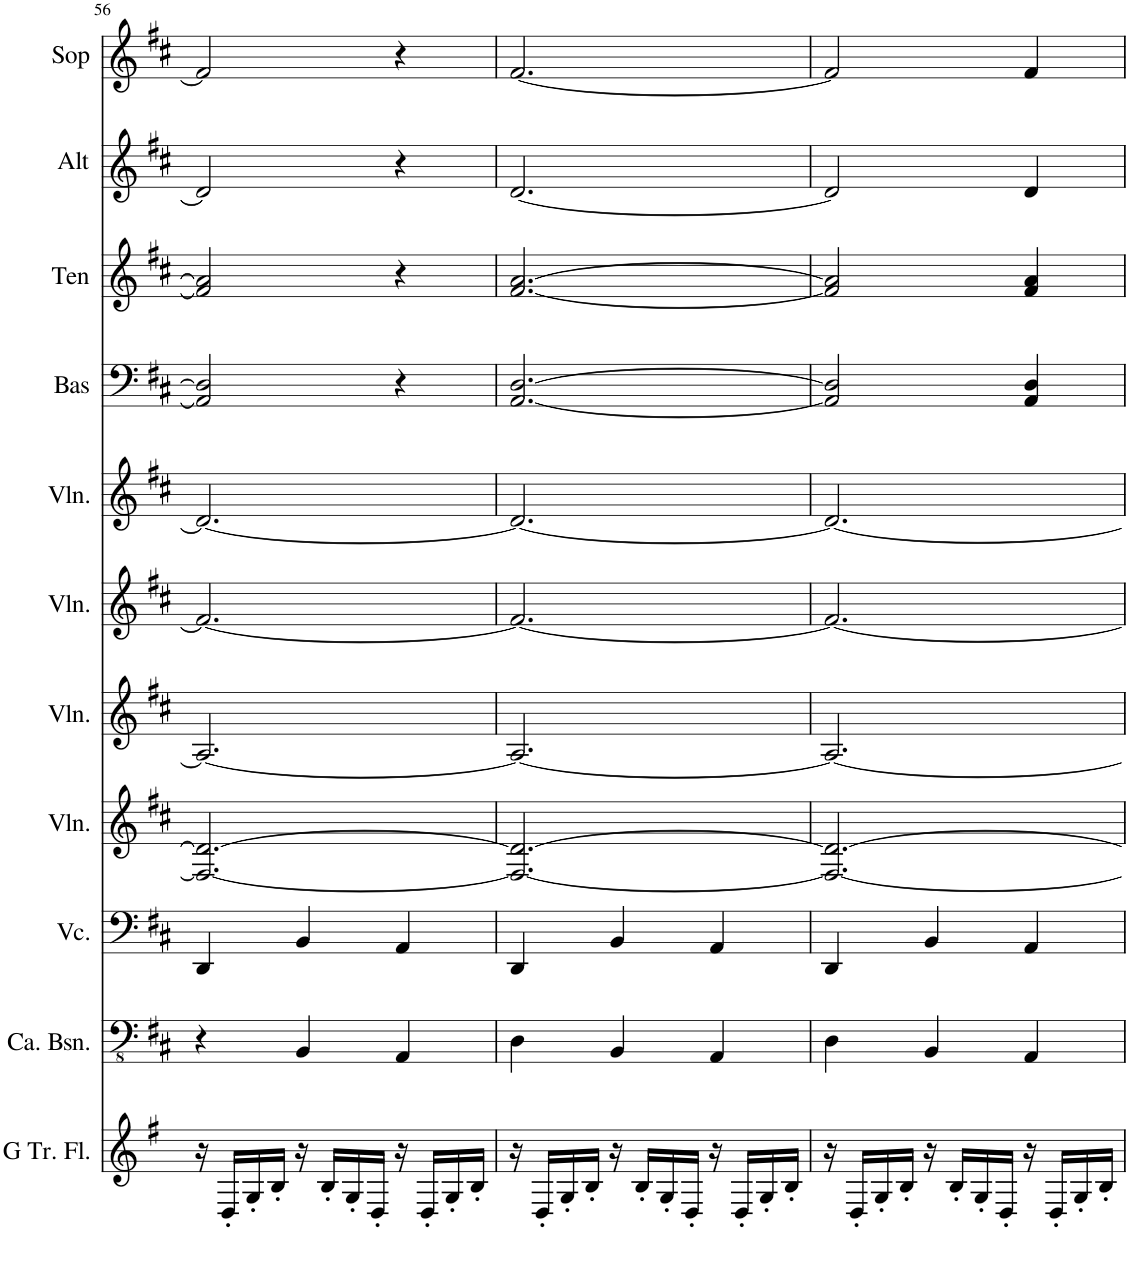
**kern	**kern	**kern	**kern	**kern	**kern	**kern	**kern	**kern	**kern	**kern
*part11	*part10	*part9	*part8	*part7	*part6	*part5	*part4	*part3	*part2	*part1
*staff11	*staff10	*staff9	*staff8	*staff7	*staff6	*staff5	*staff4	*staff3	*staff2	*staff1
*I"Sopraan-fluit in G, Organ rh	*I"Contrabassen, Double Bass	*I"Cello, Cello II	*I"Violen, Cello I	*I"Violen, Viola II	*I"Violen, Viola I	*I"Violen, Violin	*I"Bas	*I"Tenor	*I"Alt	*I"Sopraan
*	*I'Ca. Bsn.	*	*I'Vln.	*I'Vln.	*I'Vln.	*I'Vln.	*I'Bas	*I'Ten	*I'Alt	*I'Sop
!!LO:PB:g=z
*clefG2	*clefFv4	*clefF4	*clefG2	*clefG2	*clefG2	*clefG2	*clefF4	*clefG2	*clefG2	*clefG2
*Trd-4c-7	*	*	*	*	*	*	*	*Trd1c2	*Trd1c2	*
*k[f#]	*k[f#c#]	*k[f#c#]	*k[f#c#]	*k[f#c#]	*k[f#c#]	*k[f#c#]	*k[f#c#]	*k[f#c#]	*k[f#c#]	*k[f#c#]
*M3/4	*M3/4	*M3/4	*M3/4	*M3/4	*M3/4	*M3/4	*M3/4	*M3/4	*M3/4	*M3/4
=56	=56	=56	=56	=56	=56	=56	=56	=56	=56	=56
16r	4r	4DD/	2.F#/_ 2.d/_	2.A/_	2.f#/_	2.d/_	2AA/] 2D/]	2f#/] 2a/]	2d/]	2f#/]
16D'/LL	.	.	.	.	.	.	.	.	.	.
16G'/	.	.	.	.	.	.	.	.	.	.
16B'/JJ	.	.	.	.	.	.	.	.	.	.
16r	4BBB/	4BB/	.	.	.	.	.	.	.	.
16B'/LL	.	.	.	.	.	.	.	.	.	.
16G'/	.	.	.	.	.	.	.	.	.	.
16D'/JJ	.	.	.	.	.	.	.	.	.	.
16r	4AAA/	4AA/	.	.	.	.	4r	4r	4r	4r
16D'/LL	.	.	.	.	.	.	.	.	.	.
16G'/	.	.	.	.	.	.	.	.	.	.
16B'/JJ	.	.	.	.	.	.	.	.	.	.
=57	=57	=57	=57	=57	=57	=57	=57	=57	=57	=57
16r	4DD\	4DD/	2.F#/_ 2.d/_	2.A/_	2.f#/_	2.d/_	[2.AA/ [2.D/	[2.f#/ [2.a/	[2.d/	[2.f#/
16D'/LL	.	.	.	.	.	.	.	.	.	.
16G'/	.	.	.	.	.	.	.	.	.	.
16B'/JJ	.	.	.	.	.	.	.	.	.	.
16r	4BBB/	4BB/	.	.	.	.	.	.	.	.
16B'/LL	.	.	.	.	.	.	.	.	.	.
16G'/	.	.	.	.	.	.	.	.	.	.
16D'/JJ	.	.	.	.	.	.	.	.	.	.
16r	4AAA/	4AA/	.	.	.	.	.	.	.	.
16D'/LL	.	.	.	.	.	.	.	.	.	.
16G'/	.	.	.	.	.	.	.	.	.	.
16B'/JJ	.	.	.	.	.	.	.	.	.	.
=58	=58	=58	=58	=58	=58	=58	=58	=58	=58	=58
16r	4DD\	4DD/	2.F#/_ 2.d/_	2.A/_	2.f#/_	2.d/_	2AA/] 2D/]	2f#/] 2a/]	2d/]	2f#/]
16D'/LL	.	.	.	.	.	.	.	.	.	.
16G'/	.	.	.	.	.	.	.	.	.	.
16B'/JJ	.	.	.	.	.	.	.	.	.	.
16r	4BBB/	4BB/	.	.	.	.	.	.	.	.
16B'/LL	.	.	.	.	.	.	.	.	.	.
16G'/	.	.	.	.	.	.	.	.	.	.
16D'/JJ	.	.	.	.	.	.	.	.	.	.
16r	4AAA/	4AA/	.	.	.	.	4AA/ 4D/	4f#/ 4a/	4d/	4f#/
16D'/LL	.	.	.	.	.	.	.	.	.	.
16G'/	.	.	.	.	.	.	.	.	.	.
16B'/JJ	.	.	.	.	.	.	.	.	.	.
=	=	=	=	=	=	=	=	=	=	=
*-	*-	*-	*-	*-	*-	*-	*-	*-	*-	*-
